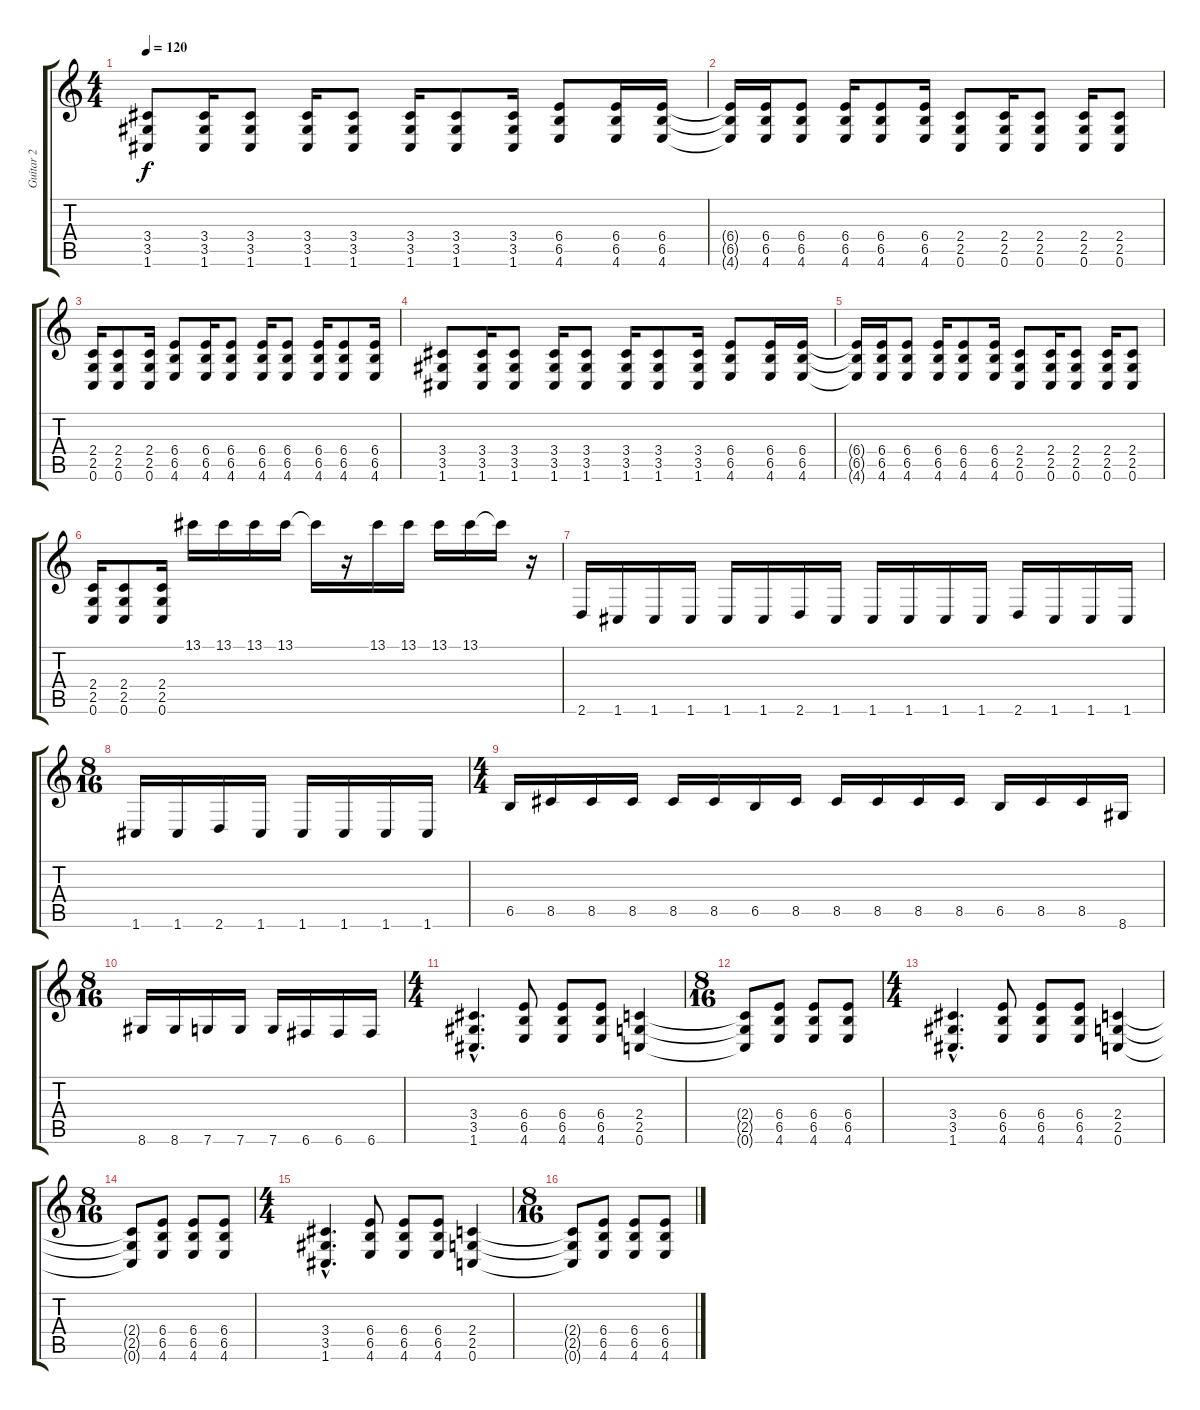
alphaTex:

\track ("Guitar 2" "Guitar 2") {instrument distortionguitar}
\staff {score tabs}
\tuning (C4 G3 Eb3 Bb2 F2 C2) {hide}
\ts (4 4)
\tempo 120
\clef g2
\ks c
(3.4 3.5 1.6).8{dy f} (3.4 3.5 1.6).16 (3.4 3.5 1.6).8 (3.4 3.5 1.6).16 (3.4 3.5 1.6).8 (3.4 3.5 1.6).16 (3.4 3.5 1.6).8 (3.4 3.5 1.6).16 (6.4 6.5 4.6).8 (6.4 6.5 4.6).16 (6.4 6.5 4.6).16 |
(6.4{t} 6.5{t} 4.6{t}).16 (6.4 6.5 4.6).16 (6.4 6.5 4.6).8 (6.4 6.5 4.6).16 (6.4 6.5 4.6).8 (6.4 6.5 4.6).16 (2.4 2.5 0.6).8 (2.4 2.5 0.6).16 (2.4 2.5 0.6).8 (2.4 2.5 0.6).16 (2.4 2.5 0.6).8 |
(2.4 2.5 0.6).16 (2.4 2.5 0.6).8 (2.4 2.5 0.6).16 (6.4 6.5 4.6).8 (6.4 6.5 4.6).16 (6.4 6.5 4.6).8 (6.4 6.5 4.6).16 (6.4 6.5 4.6).8 (6.4 6.5 4.6).16 (6.4 6.5 4.6).8 (6.4 6.5 4.6).16 |
(3.4 3.5 1.6).8 (3.4 3.5 1.6).16 (3.4 3.5 1.6).8 (3.4 3.5 1.6).16 (3.4 3.5 1.6).8 (3.4 3.5 1.6).16 (3.4 3.5 1.6).8 (3.4 3.5 1.6).16 (6.4 6.5 4.6).8 (6.4 6.5 4.6).16 (6.4 6.5 4.6).16 |
(6.4{t} 6.5{t} 4.6{t}).16 (6.4 6.5 4.6).16 (6.4 6.5 4.6).8 (6.4 6.5 4.6).16 (6.4 6.5 4.6).8 (6.4 6.5 4.6).16 (2.4 2.5 0.6).8 (2.4 2.5 0.6).16 (2.4 2.5 0.6).8 (2.4 2.5 0.6).16 (2.4 2.5 0.6).8 |
(2.4 2.5 0.6).16 (2.4 2.5 0.6).8 (2.4 2.5 0.6).16 13.1.16 13.1.16 13.1.16 13.1.16 13.1{t}.16 r.16 13.1.16 13.1.16 13.1.16 13.1.16 13.1{t}.16 r.16 |
2.6.16{volume 12} 1.6.16 1.6.16 1.6.16 1.6.16 1.6.16 2.6.16 1.6.16 1.6.16 1.6.16 1.6.16 1.6.16 2.6.16 1.6.16 1.6.16 1.6.16 |
\ts (8 16)
1.6.16 1.6.16 2.6.16 1.6.16 1.6.16 1.6.16 1.6.16 1.6.16 |
\ts (4 4)
6.5.16{volume 13} 8.5.16 8.5.16 8.5.16 8.5.16 8.5.16 6.5.16 8.5.16 8.5.16 8.5.16 8.5.16 8.5.16 6.5.16 8.5.16 8.5.16 8.6.16 |
\ts (8 16)
8.6.16 8.6.16 7.6.16 7.6.16 7.6.16 6.6.16 6.6.16 6.6.16 |
\ts (4 4)
(3.4{hac} 3.5{hac} 1.6{hac}).4{d} (6.4 6.5 4.6).8 (6.4 6.5 4.6).8 (6.4 6.5 4.6).8 (2.4 2.5 0.6).4 |
\ts (8 16)
(2.4{t} 2.5{t} 0.6{t}).8 (6.4 6.5 4.6).8 (6.4 6.5 4.6).8 (6.4 6.5 4.6).8 |
\ts (4 4)
(3.4{hac} 3.5{hac} 1.6{hac}).4{d} (6.4 6.5 4.6).8 (6.4 6.5 4.6).8 (6.4 6.5 4.6).8 (2.4 2.5 0.6).4 |
\ts (8 16)
(2.4{t} 2.5{t} 0.6{t}).8 (6.4 6.5 4.6).8 (6.4 6.5 4.6).8 (6.4 6.5 4.6).8 |
\ts (4 4)
(3.4{hac} 3.5{hac} 1.6{hac}).4{d} (6.4 6.5 4.6).8 (6.4 6.5 4.6).8 (6.4 6.5 4.6).8 (2.4 2.5 0.6).4 |
\ts (8 16)
(2.4{t} 2.5{t} 0.6{t}).8 (6.4 6.5 4.6).8 (6.4 6.5 4.6).8 (6.4 6.5 4.6).8
